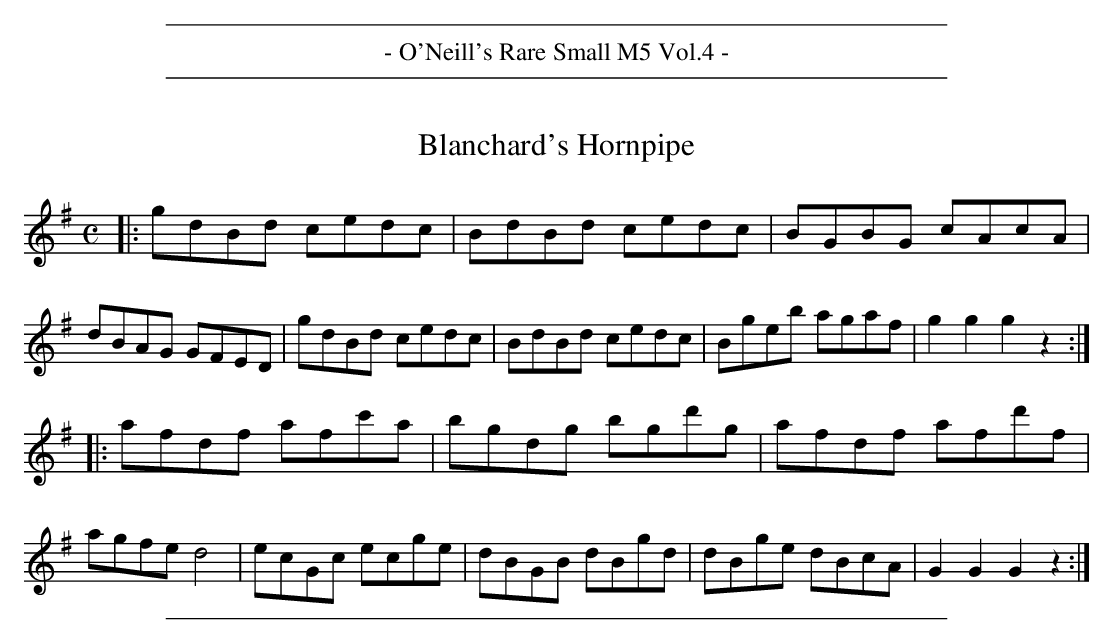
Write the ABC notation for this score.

X:1
T: Blanchard's Hornpipe
M: C
L: 1/8
K: G
|:\
gdBd cedc | BdBd cedc | BGBG cAcA | dBAG GFED |\
gdBd cedc | BdBd cedc | Bgeb agaf | g2g2 g2z2 :|
|:\
afdf afc'a | bgdg bgd'g | afdf afd'f | agfe d4 |\
ecGc ecge | dBGB dBgd | dBge dBcA | G2G2 G2z2 :|
